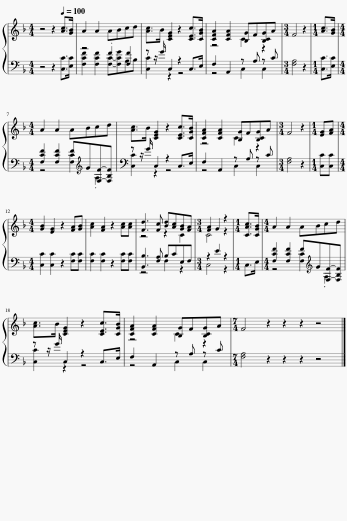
X:1
%%score { ( 1 4 ) | ( 2 3 ) }
L:1/8
M:4/4
I:linebreak $
K:F
V:1 treble
V:4 treble
V:2 bass
V:3 bass
V:1
 z4 z2[Q:1/4=100] [Ac]>[GB] | A2 A2 ABcd | [Ac]>B [CEG]2 z2 [CEc]>[CGB] | [CFA]2 [CFA]2 [B,G]F[B,CG]A |[M:3/4] F4 z2 | %5
[M:1/4] [Ac]>[GB] |$[M:4/4] A2 A2 ABcd | [Ac]>B [CEG]2 z2 [CEc]>[CGB] | [CFA]2 [CFA]2 [B,G]F[B,CG]A |[M:3/4] F4 z2 | %10
[M:1/4] [EG][FA] |$[M:4/4] [GB]2 [EG]2 z2 [FA][GB] | [Ac]2 [FA]2 z2 [Ac][Ac] | [Fd]3 [Fc] [Bd][Ac][GB][FA] |[M:3/4] [FA]2 G2 z2 | %15
[M:1/4] [CAc]>[CGB] |[M:4/4] A2 A2 ABcd |$ [Ac]>B [CEG]2 z2 [CEc]>[CGB] | [CFA]2 [CFA]2 [B,G]F[B,CG]A |[M:7/4] F4 z2 z2 z2 z4 |] %20
V:2
 z4 z2 [C,C]>[E,C] | z4 .F2 [F,F]2 | z z/ G/ C,2 z2 C,>E, | F,2 A,,2 z A, z C |[M:3/4] [F,A,]4 z2 | %5
[M:1/4] [C,C]>[E,C] |$[M:4/4] [F,CF]2 [F,CF]2 F[K:treble]G[F,F]-[F,B,F] | z z/ G/ C,2 z2 C,>E, | F,2 A,,2 z A, z C |[M:3/4] [F,A,]4 z2 | %10
[M:1/4] [C,C][C,C] |$[M:4/4] [C,C]2 [C,C]2 z2 [F,C][F,C] | [F,C]2 [F,C]2 z2 [F,C][F,C] | [B,,B,]3 [F,A,] B,CE,F, |[M:3/4] z2 E2 z2 | %15
[M:1/4] C,>E, |[M:4/4] [F,CF]2 [F,CF]2 F[K:treble]G[F,F]-[F,B,F] |$ z z/ G/ C,2 z2 C,>E, | F,2 A,,2 z A, z C |[M:7/4] [F,A,]4 z2 z2 z2 z4 |] %20
V:3
 x8 | [F,CF]2 [F,CF]2 [F,C]-[F,CG]A,B, | [C,C]2 z2 z4 | z4 C,2 C,2 |[M:3/4] x6 | %5
[M:1/4] x2 |$[M:4/4] z4 [F,C]2[K:treble] .A,2 | [C,C]2 z2 z4 | z4 C,2 C,2 |[M:3/4] x6 | %10
[M:1/4] x2 |$[M:4/4] x8 | x8 | z4 F,2 z2 |[M:3/4] C,4 z2 | %15
[M:1/4] x2 |[M:4/4] z4 [F,C]2[K:treble] .A,2 |$ [C,C]2 z2 z4 | z4 C,2 C,2 |[M:7/4] x14 |] %20
V:4
 x8 | x8 | x8 | z4 C2 z2 |[M:3/4] x6 | %5
[M:1/4] x2 |$[M:4/4] x8 | x8 | z4 C2 z2 |[M:3/4] x6 | %10
[M:1/4] x2 |$[M:4/4] x8 | x8 | z4 z2 C2 |[M:3/4] C4 z2 | %15
[M:1/4] x2 |[M:4/4] x8 |$ x8 | z4 C2 z2 |[M:7/4] x14 |] %20
